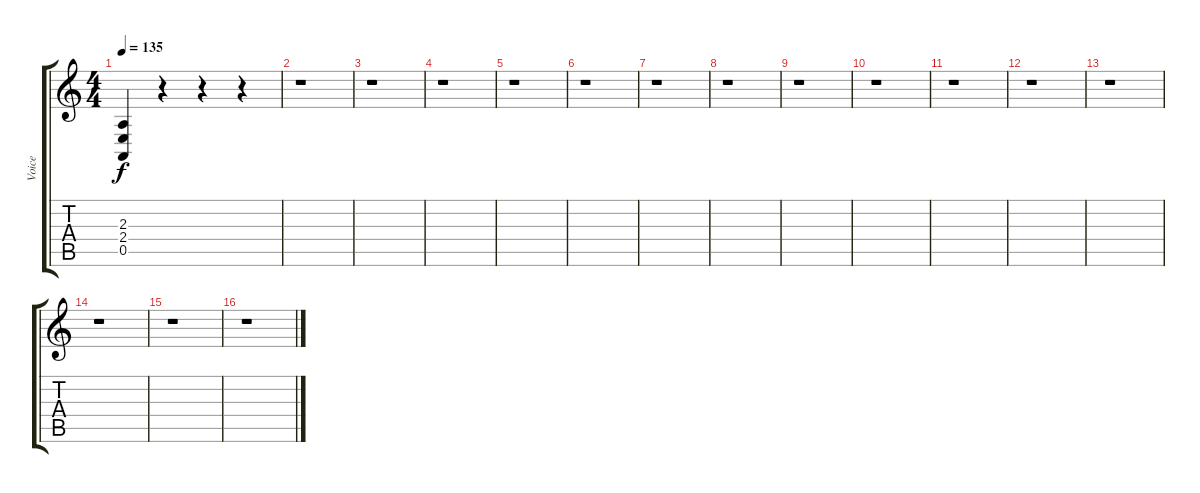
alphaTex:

\track ("Voice" "Voice") {instrument choiraahs}
\staff {score tabs}
\tuning (E4 B3 G3 D3 A2 E2) {hide}
\ts (4 4)
\tempo 135
\clef g2
\ks c
(2.3 2.4 0.5).4{dy f} r.4 r.4 r.4 |
r.1 |
r.1 |
r.1 |
r.1 |
r.1 |
r.1 |
r.1 |
r.1 |
r.1 |
r.1 |
r.1 |
r.1 |
r.1 |
r.1 |
r.1
